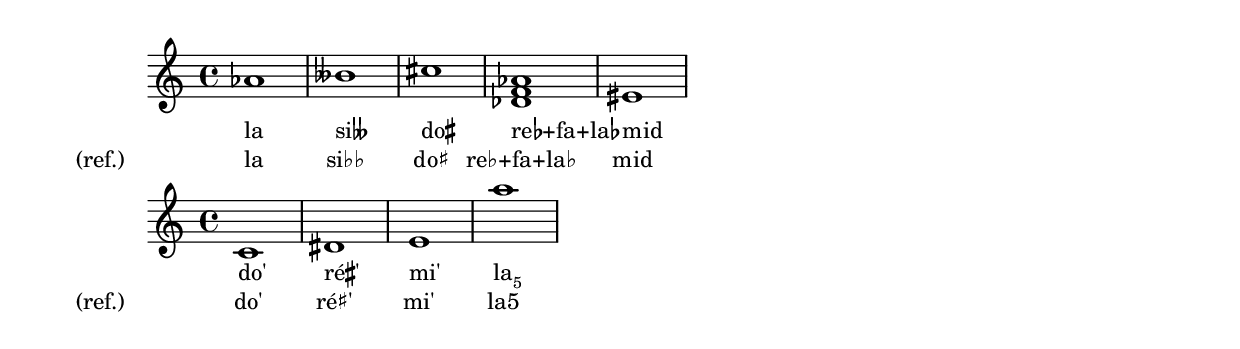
\version "2.21.0"

\header {
  texidoc = "Note names may be printed in various languages,
with or without accidentals and octave marks."
}

\layout {
  \context {
    \Lyrics
    fontSize = #-1
  }
}

\score {
  \language "english"

  <<
    \new Staff {
      af'1
      bff' cs'' <df' f' af'>
      es'
    }

    \new NoteNames \with {
      \override NoteName.self-alignment-X = #LEFT
    } {
      af
      \set printAccidentalNames = ##t
      bff cs <df f af>
      \set printAccidentalNames = #'lily
      es
    }

    \new Lyrics \with {
      instrumentName = "(ref.)"
    } \lyricmode {
      la si♭♭ do♯ re♭+fa+la♭ mid
    }
  >>

  \layout {
    \context {
      \NoteNames
      printNotesLanguage = "italiano"
      printAccidentalNames = ##f
      noteNameSeparator = "+"
    }
  }
}


\score {
  \language "italiano"

  <<
    \new Staff {
      do'1 red' mi'
      la''
    }

    \new NoteNames \with {
      printOctaveNames = ##t
      printNotesLanguage = "français"
    } {
      do' red' mi'
      \set printOctaveNames = #'scientific
      la''
    }

    \new Lyrics \with {
      instrumentName = "(ref.)"
    } \lyricmode {
      do' ré♯' mi' "la5"
    }
  >>
}
